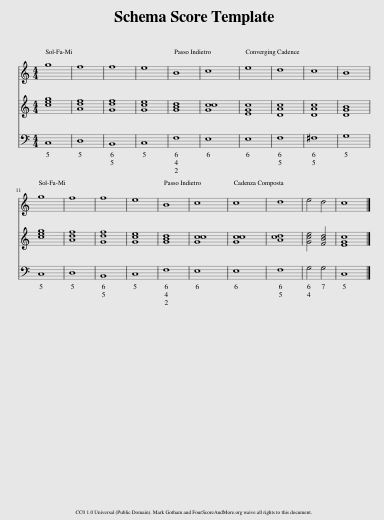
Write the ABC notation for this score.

X:1
%%score 1 2 3
L:1/8
M:4/4
I:linebreak $
K:C
V:1 treble
V:2 treble
V:3 bass
V:1
 g8 | f8 | f8 | e8 | B8 | %5
 c8 | e8 | d8 | c8 | B8 |$ %10
 g8 | f8 | f8 | e8 | B8 | %15
 c8 | c8 | d8 | e4 d4 | c8 |] %20
V:2
 [ceg]8 | [Adf]8 | [Gdf]8 | [Gce]8 | [GBd]8 | %5
 [Gcc]8 | [EGc]8 | [DAc]8 | [DAc]8 | [DGB]8 |$ %10
 [ceg]8 | [Adf]8 | [Gdf]8 | [Gce]8 | [GBd]8 | %15
 [Gcc]8 | [Gcc]8 | [Acd]8 | [Gce]4 [FBd]4 | [EGc]8 |] %20
V:3
 C,8 | D,8 | B,,8 | C,8 | F,8 | %5
 E,8 | E,8 | F,8 | ^F,8 | G,8 |$ %10
 C,8 | D,8 | B,,8 | C,8 | F,8 | %15
 E,8 | E,8 | F,8 | G,4 G,4 | C,8 |] %20
